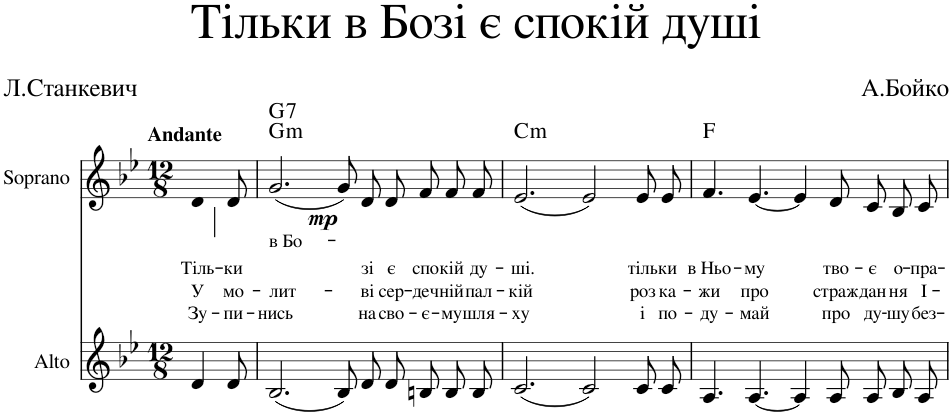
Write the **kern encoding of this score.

**kern	**kern	**text	**text	**text	**dynam	**harte
*part2	*part1	*part1	*part1	*part1	*part1	*part1
*staff2	*staff1	*staff1	*staff1	*staff1	*staff1	*
*I"Alto	*I"Soprano	*	*	*	*	*
*clefG2	*clefG2	*	*	*	*	*
*k[b-e-]	*k[b-e-]	*	*	*	*	*
*M12/8	*M12/8	*	*	*	*	*
=	=	=	=	=	=	=
!	!LO:TX:a:B:t=Andante	!	!	!	!	!
!	!	!LO:LY:b	!LO:LY:b	!LO:LY:b	!LO:DY:b	!
4d/	4d/	Тіль-	У	Зу-	mp	.
!	!	!LO:LY:b	!LO:LY:b	!LO:LY:b	!	!
8d/	8d/	-ки	мо-	-пи-	.	.
=1	=1	=1	=1	=1	=1	=1
!	!	!LO:LY:b	!LO:LY:b	!LO:LY:b	!	!LO:H:n=1:kt=m
!	!	!	!	!	!	!LO:H:n=2:kt=7
(2.B-/	(2.g/	в Бо-	-лит-	-нись	.	G:min G:7
8B-/L)	8g/L)	.	.	.	.	.
!	!	!LO:LY:b	!LO:LY:b	!LO:LY:b	!	!
8d/	8d/	-зі	-ві	на	.	.
!	!	!LO:LY:b	!LO:LY:b	!LO:LY:b	!	!
8d/J	8d/J	є	сер-	сво-	.	.
!	!	!LO:LY:b	!LO:LY:b	!LO:LY:b	!	!
8Bn/L	8f/L	спо-	-деч-	-є-	.	.
!	!	!LO:LY:b	!LO:LY:b	!LO:LY:b	!	!
8B/	8f/	-кій	-ній	му	.	.
!	!	!LO:LY:b	!LO:LY:b	!LO:LY:b	!	!
8B/J	8f/J	ду-	пал-	шля-	.	.
=2	=2	=2	=2	=2	=2	=2
!	!	!LO:LY:b	!LO:LY:b	!LO:LY:b	!	!LO:H:kt=m
(2.c/	(2.e-/	-ші.	-кій	-ху	.	C:min
2c/)	2e-/)	.	.	.	.	.
!	!	!LO:LY:b	!LO:LY:b	!LO:LY:b	!	!
8c/L	8e-/L	тіль-	роз-	і	.	.
!	!	!LO:LY:b	!LO:LY:b	!LO:LY:b	!	!
8c/J	8e-/J	-ки	-ка-	по-	.	.
=3	=3	=3	=3	=3	=3	=3
!	!	!LO:LY:b	!LO:LY:b	!LO:LY:b	!	!
4.A/	4.f/	в Ньо-	-жи	-ду-	.	F:maj
!	!	!LO:LY:b	!LO:LY:b	!LO:LY:b	!	!
[4.A/	[4.e-/	-му	про	-май	.	.
4A/]	4e-/]	.	.	.	.	.
!	!	!LO:LY:b	!LO:LY:b	!LO:LY:b	!	!
8A/	8d/	тво-	страж-	про	.	.
!	!	!LO:LY:b	!LO:LY:b	!LO:LY:b	!	!
8A/L	8c/L	-є	-дан-	ду-	.	.
!	!	!LO:LY:b	!LO:LY:b	!LO:LY:b	!	!
8B-/	8B-/	о-	-ня	-шу	.	.
!	!	!LO:LY:b	!LO:LY:b	!LO:LY:b	!	!
8A/J	8c/J	-пра-	І-	без-	.	.
=	=	=	=	=	=	=
*-	*-	*-	*-	*-	*-	*-
